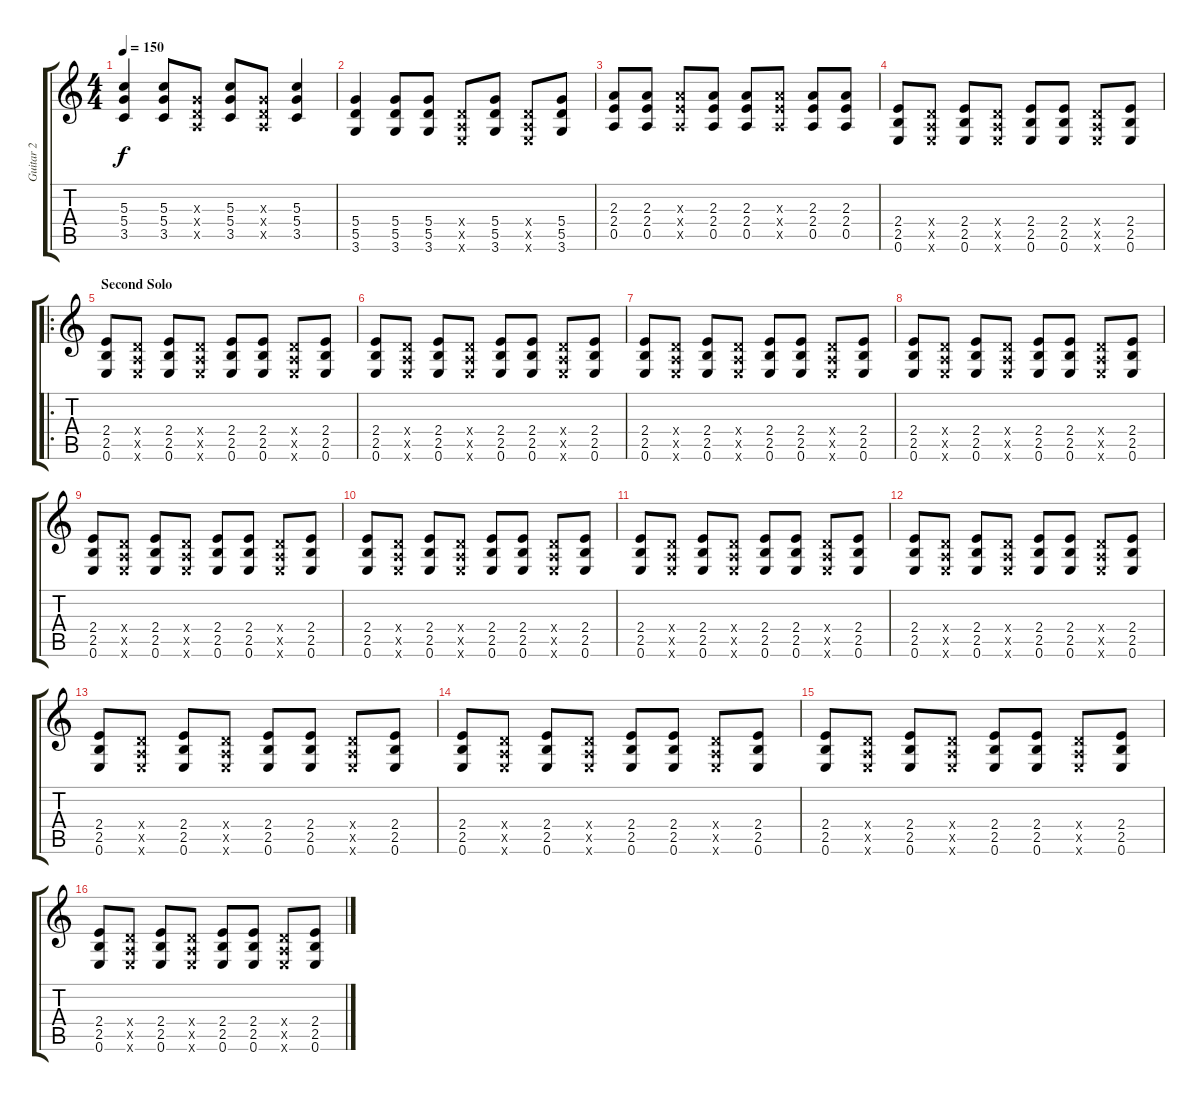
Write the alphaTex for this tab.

\track ("Guitar 2" "Guitar 2") {instrument distortionguitar}
\staff {score tabs}
\tuning (E4 B3 G3 D3 A2 E2) {hide}
\ts (4 4)
\tempo 150
\clef g2
\ks c
(5.3 5.4 3.5).4{dy f} (5.3 5.4 3.5).8 (0.3{x} 0.4{x} 0.5{x}).8 (5.3 5.4 3.5).8 (0.3{x} 0.4{x} 0.5{x}).8 (5.3 5.4 3.5).4 |
(5.4 5.5 3.6).4 (5.4 5.5 3.6).8 (5.4 5.5 3.6).8 (0.4{x} 0.5{x} 0.6{x}).8 (5.4 5.5 3.6).8 (0.4{x} 0.5{x} 0.6{x}).8 (5.4 5.5 3.6).8 |
(2.3 2.4 0.5).8 (2.3 2.4 0.5).8 (2.3{x} 2.4{x} 0.5{x}).8 (2.3 2.4 0.5).8 (2.3 2.4 0.5).8 (2.3{x} 2.4{x} 0.5{x}).8 (2.3 2.4 0.5).8 (2.3 2.4 0.5).8 |
(2.4 2.5 0.6).8 (0.4{x} 0.5{x} 0.6{x}).8 (2.4 2.5 0.6).8 (0.4{x} 0.5{x} 0.6{x}).8 (2.4 2.5 0.6).8 (2.4 2.5 0.6).8 (0.4{x} 0.5{x} 0.6{x}).8 (2.4 2.5 0.6).8 |
\ro
\section ("" "Second Solo")
(2.4 2.5 0.6).8 (0.4{x} 0.5{x} 0.6{x}).8 (2.4 2.5 0.6).8 (0.4{x} 0.5{x} 0.6{x}).8 (2.4 2.5 0.6).8 (2.4 2.5 0.6).8 (0.4{x} 0.5{x} 0.6{x}).8 (2.4 2.5 0.6).8 |
(2.4 2.5 0.6).8 (0.4{x} 0.5{x} 0.6{x}).8 (2.4 2.5 0.6).8 (0.4{x} 0.5{x} 0.6{x}).8 (2.4 2.5 0.6).8 (2.4 2.5 0.6).8 (0.4{x} 0.5{x} 0.6{x}).8 (2.4 2.5 0.6).8 |
(2.4 2.5 0.6).8 (0.4{x} 0.5{x} 0.6{x}).8 (2.4 2.5 0.6).8 (0.4{x} 0.5{x} 0.6{x}).8 (2.4 2.5 0.6).8 (2.4 2.5 0.6).8 (0.4{x} 0.5{x} 0.6{x}).8 (2.4 2.5 0.6).8 |
(2.4 2.5 0.6).8 (0.4{x} 0.5{x} 0.6{x}).8 (2.4 2.5 0.6).8 (0.4{x} 0.5{x} 0.6{x}).8 (2.4 2.5 0.6).8 (2.4 2.5 0.6).8 (0.4{x} 0.5{x} 0.6{x}).8 (2.4 2.5 0.6).8 |
(2.4 2.5 0.6).8 (0.4{x} 0.5{x} 0.6{x}).8 (2.4 2.5 0.6).8 (0.4{x} 0.5{x} 0.6{x}).8 (2.4 2.5 0.6).8 (2.4 2.5 0.6).8 (0.4{x} 0.5{x} 0.6{x}).8 (2.4 2.5 0.6).8 |
(2.4 2.5 0.6).8 (0.4{x} 0.5{x} 0.6{x}).8 (2.4 2.5 0.6).8 (0.4{x} 0.5{x} 0.6{x}).8 (2.4 2.5 0.6).8 (2.4 2.5 0.6).8 (0.4{x} 0.5{x} 0.6{x}).8 (2.4 2.5 0.6).8 |
(2.4 2.5 0.6).8 (0.4{x} 0.5{x} 0.6{x}).8 (2.4 2.5 0.6).8 (0.4{x} 0.5{x} 0.6{x}).8 (2.4 2.5 0.6).8 (2.4 2.5 0.6).8 (0.4{x} 0.5{x} 0.6{x}).8 (2.4 2.5 0.6).8 |
(2.4 2.5 0.6).8 (0.4{x} 0.5{x} 0.6{x}).8 (2.4 2.5 0.6).8 (0.4{x} 0.5{x} 0.6{x}).8 (2.4 2.5 0.6).8 (2.4 2.5 0.6).8 (0.4{x} 0.5{x} 0.6{x}).8 (2.4 2.5 0.6).8 |
(2.4 2.5 0.6).8 (0.4{x} 0.5{x} 0.6{x}).8 (2.4 2.5 0.6).8 (0.4{x} 0.5{x} 0.6{x}).8 (2.4 2.5 0.6).8 (2.4 2.5 0.6).8 (0.4{x} 0.5{x} 0.6{x}).8 (2.4 2.5 0.6).8 |
(2.4 2.5 0.6).8 (0.4{x} 0.5{x} 0.6{x}).8 (2.4 2.5 0.6).8 (0.4{x} 0.5{x} 0.6{x}).8 (2.4 2.5 0.6).8 (2.4 2.5 0.6).8 (0.4{x} 0.5{x} 0.6{x}).8 (2.4 2.5 0.6).8 |
(2.4 2.5 0.6).8 (0.4{x} 0.5{x} 0.6{x}).8 (2.4 2.5 0.6).8 (0.4{x} 0.5{x} 0.6{x}).8 (2.4 2.5 0.6).8 (2.4 2.5 0.6).8 (0.4{x} 0.5{x} 0.6{x}).8 (2.4 2.5 0.6).8 |
(2.4 2.5 0.6).8 (0.4{x} 0.5{x} 0.6{x}).8 (2.4 2.5 0.6).8 (0.4{x} 0.5{x} 0.6{x}).8 (2.4 2.5 0.6).8 (2.4 2.5 0.6).8 (0.4{x} 0.5{x} 0.6{x}).8 (2.4 2.5 0.6).8
